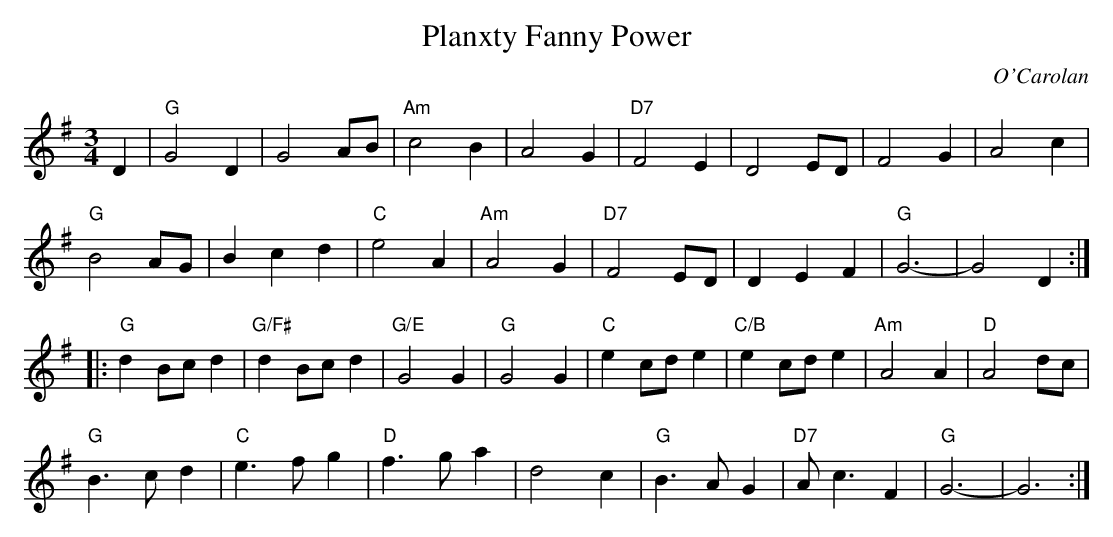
X:1
T: Planxty Fanny Power
C: O'Carolan
M: 3/4
L: 1/4
K: G
D|"G"G2D| G2 A/B/| "Am"c2B| A2G| "D7"F2E| D2 E/D/| F2G| A2c|
"G"B2 A/G/| Bcd| "C"e2A| "Am"A2G| "D7"F2 E/D/| DEF| "G"G3-| G2 D:|
|:\
"G"dB/c/d| "G/F#"dB/c/d| "G/E"G2G| "G"G2G| "C"ec/d/e| "C/B"ec/d/e| "Am"A2A| "D"A2d/c/|
"G"B>cd| "C"e>fg| "D"f>ga| d2c| "G"B>AG| "D7"A<cF| "G"G3-| G3:|
